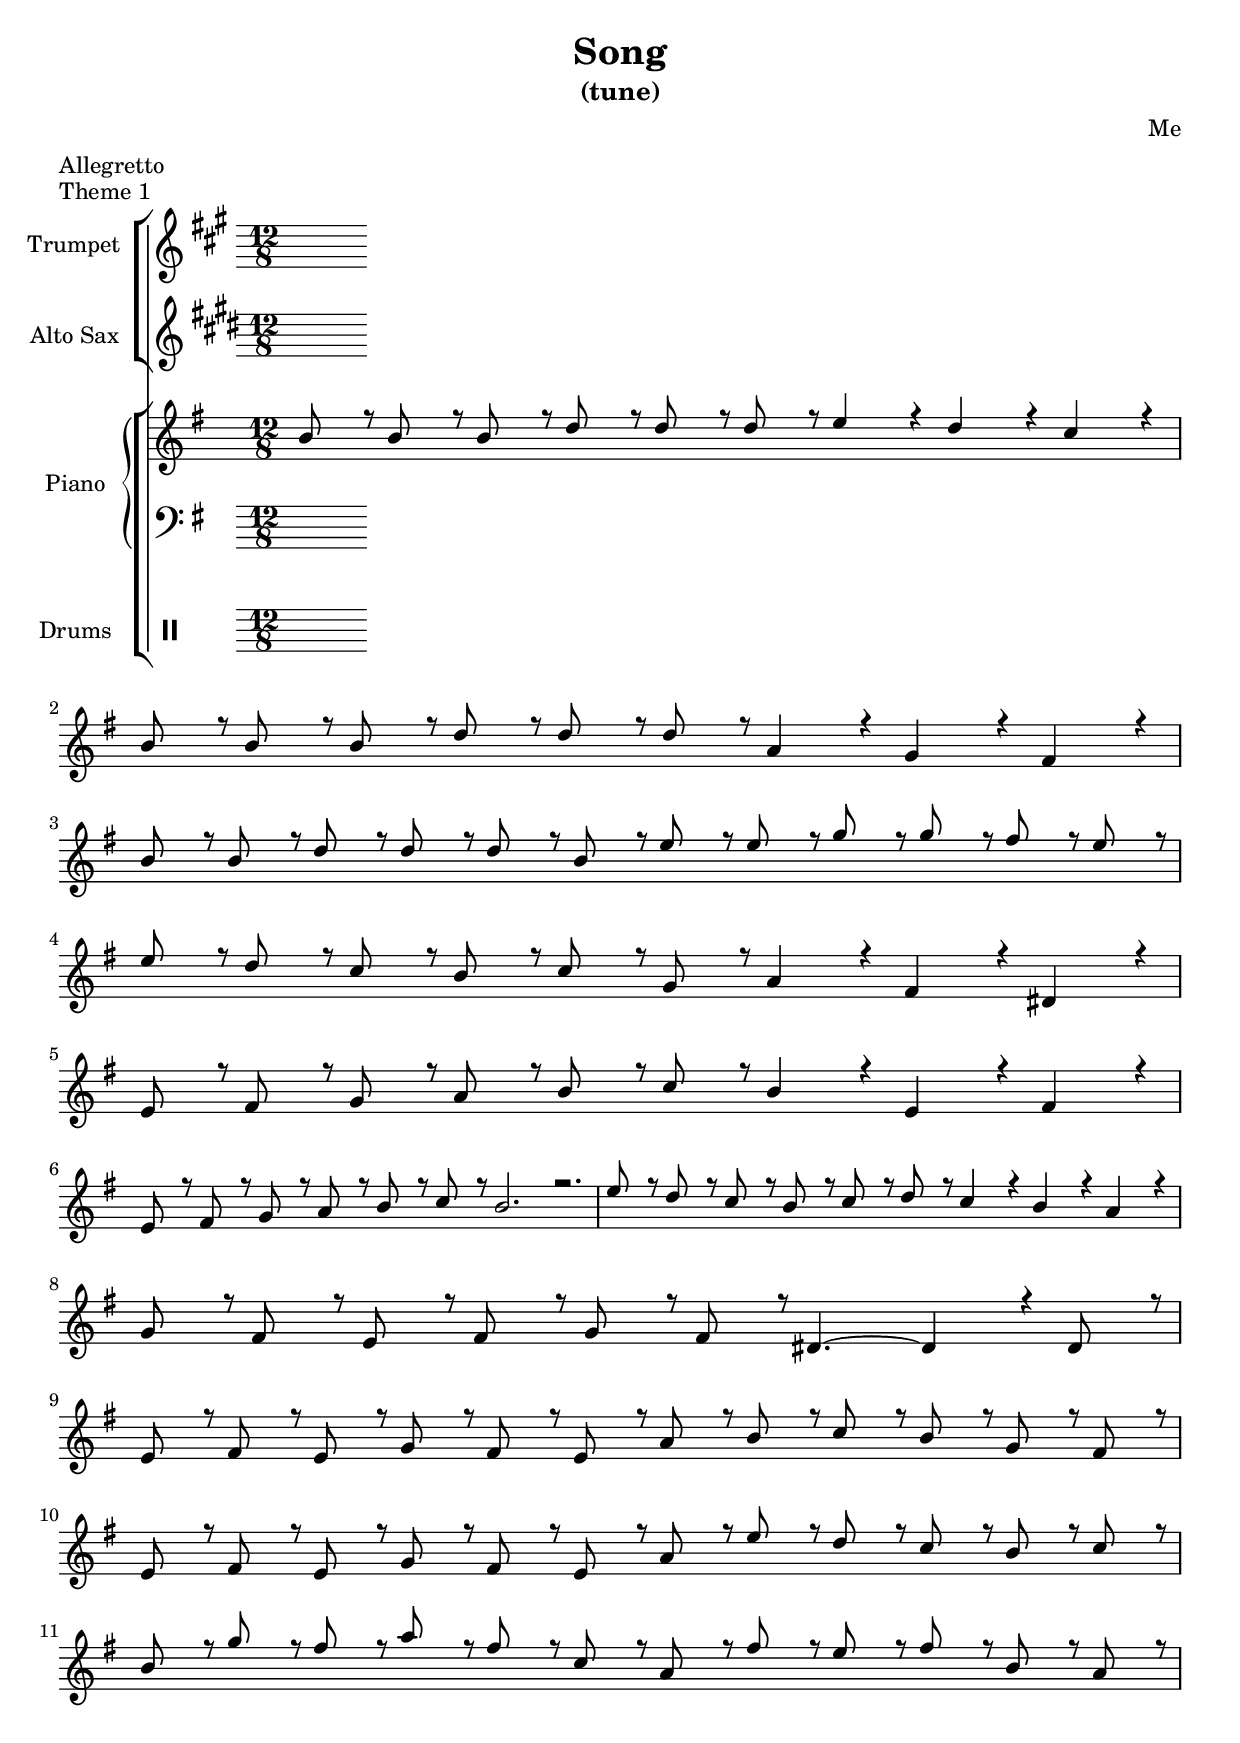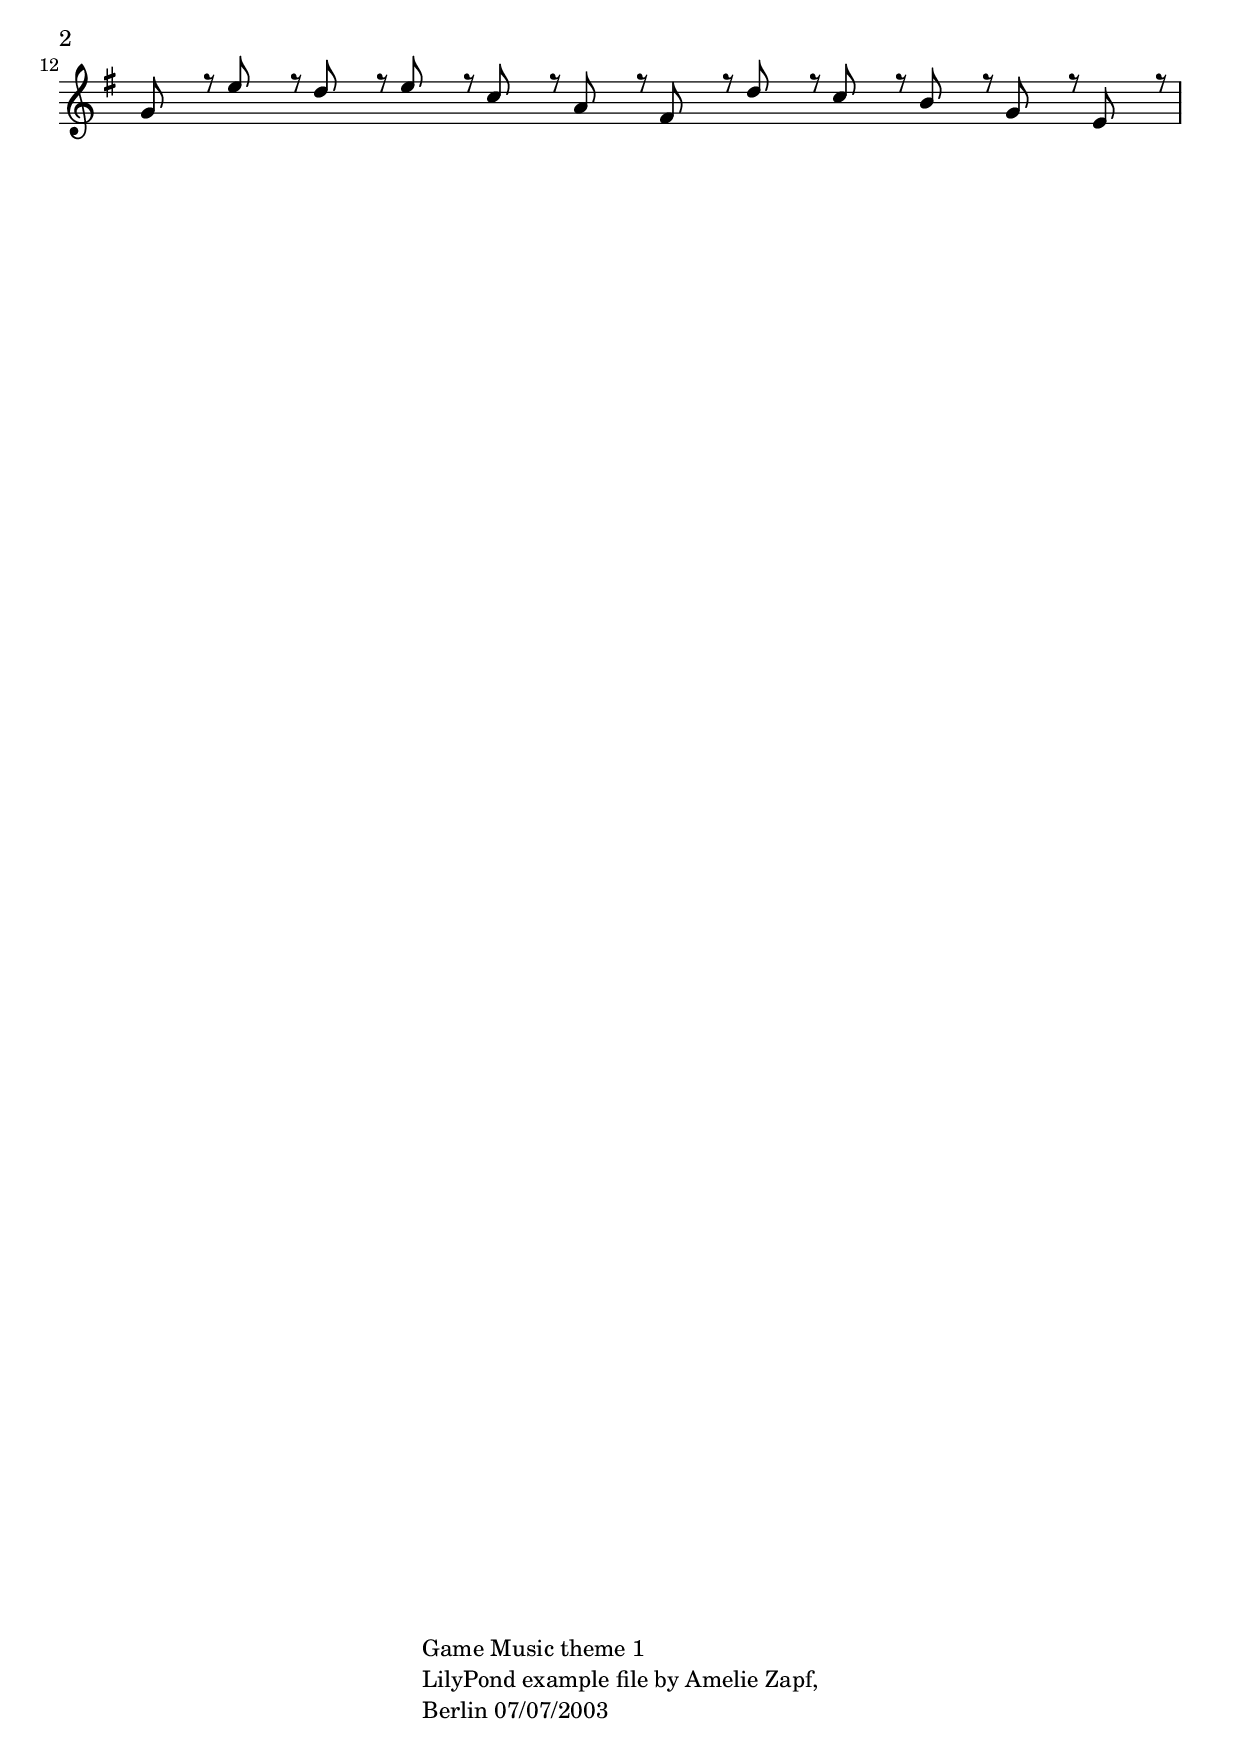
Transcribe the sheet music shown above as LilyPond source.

\version "2.18.2"
\include "articulate.ly"
\header {
  title = "Song"
  subtitle = "(tune)"
  composer = "Me"
  meter = "Allegretto"
  piece = "Theme 1"
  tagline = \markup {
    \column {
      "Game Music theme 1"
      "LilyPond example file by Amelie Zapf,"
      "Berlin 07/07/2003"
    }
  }
}

%#(set-global-staff-size 16)

%%%%%%%%%%%% Keys'n'thangs %%%%%%%%%%%%%%%%%

global = { \time 12/8 }

Key = { \key g \major }

% ############ Horns ############

% ------ Trumpet ------
trpt = \transpose c d \relative c'' {
  \Key
}
trumpet = {
  \global
  \set Staff.instrumentName = #"Trumpet"
  \clef treble
  <<
    \trpt
  >>
}

% ------ Alto Saxophone ------
alto = \transpose c a \relative c' {
  \Key
}
altoSax = {
  \global
  \set Staff.instrumentName = #"Alto Sax"
  \clef treble
  <<
    \alto
  >>
}

% ############ Rhythm Section #############

%% ------ Piano ------
rhUpper = \relative c'' {
  \voiceOne
  \Key
  b8 b b d d d  e4 d c   |  % bar 1
  b8 b b d8 d d a4 g fis |  % bar 2
  b8 b d d d b e e g g fis e | % bar 3
  e8 d c b c g a4 fis dis| % bar 4
  e8 fis g a b c b4 e,4 fis4 | % bar 5
  e8 fis g a b c b2. | % bar 6
  e8 d c b c d c4 b4 a4 | % bar 7
  g8 fis e fis g fis dis4.~ dis4 dis8 | % bar 8
  e8 fis e g fis e a b c b g fis | % bar 9
  e8 fis e g fis e a e' d c b c | % bar 10
  b g' fis a fis c a fis' e fis b, a | % bar 11
  g e' d e c a fis d' c b g e  | % bar 12
  | % bar 13
  | % bar 14
  | % bar 15
  | % bar 16
}
rhLower = \relative c' {
  \voiceTwo
  \Key

}

lhUpper = \relative c' {
  \voiceOne
  \Key

}
lhLower = \relative c {
  \voiceTwo
  \Key
}

PianoRH = {
  \clef treble
  \global
  \set Staff.midiInstrument = #"acoustic grand"
  <<
    \new Voice = "one" \rhUpper
    \new Voice = "two" \rhLower
  >>
}
PianoLH = {
  \clef bass
  \global
  \set Staff.midiInstrument = #"acoustic grand"
  <<
    \new Voice = "one" \lhUpper
    \new Voice = "two" \lhLower
  >>
}

piano = {
  <<
    \set PianoStaff.instrumentName = #"Piano"
    \new Staff = "upper" \PianoRH
    \new Staff = "lower" \PianoLH
  >>
}
% ------ Drums ------
up = \drummode {
  \voiceOne
}
down = \drummode {
  \voiceTwo
}

drumContents = {
  \global
  <<
    \set DrumStaff.instrumentName = #"Drums"
    \new DrumVoice \up
    \new DrumVoice \down
  >>
}

%%%%%%%%% It All Goes Together Here %%%%%%%%%%%%%%%%%%%%%

\score {
  \unfoldRepeats \articulate
    <<
      \new StaffGroup = "horns" <<
	\new Staff = "trumpet" \trumpet
	\new Staff = "altosax" \altoSax
      >>
      \new StaffGroup = "rhythm" <<
	\new PianoStaff = "piano" \piano
	\new DrumStaff \drumContents
      >>
    >>
  
  \layout {
    \context { \Staff \RemoveEmptyStaves }
    \context {
      \Score
    }
  }
  \midi {
    \context {
      \Score
      tempoWholesPerMinute = #(ly:make-moment 180 4)
    }
  }
}
